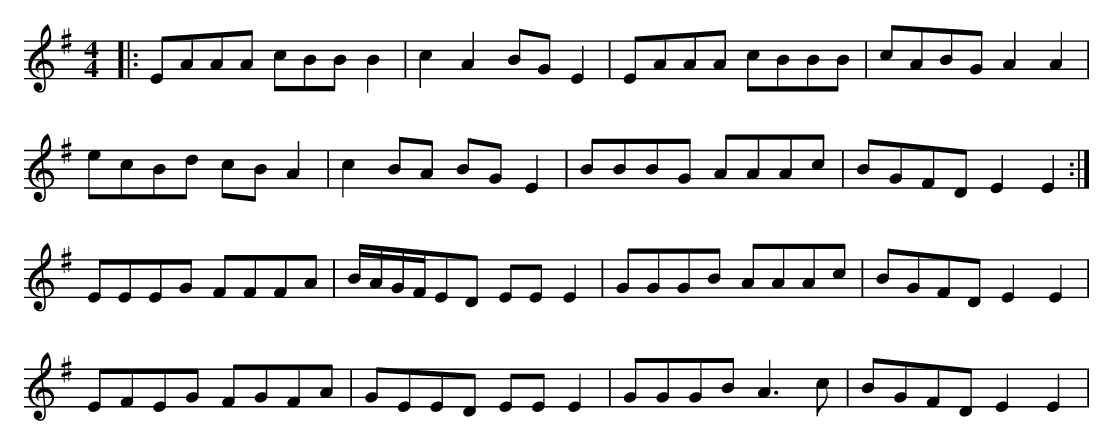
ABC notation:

X:1
M:4/4
K:Emin
|:EAAA cBBB2|c2A2 BGE2|EAAA cBBB|cABG A2A2|
ecBd cBA2|c2 BA BGE2|BBBG AAAc|BGFD E2E2:|
EEEG FFFA|B/A/G/F/ED EEE2|GGGB AAAc|BGFD E2E2|
EFEG FGFA|GEED EEE2|GGGB A3c|BGFD E2E2|
